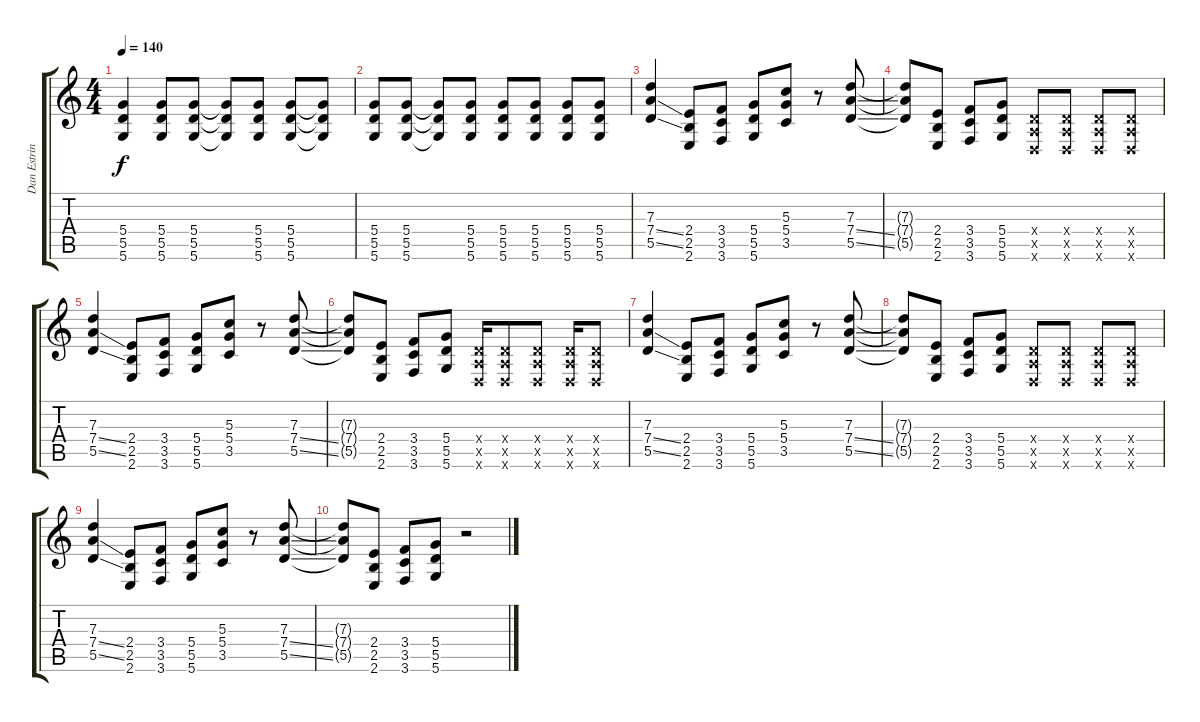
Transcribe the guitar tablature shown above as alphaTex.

\track ("Dan Estrin" "Dan Estrin") {instrument distortionguitar}
\staff {score tabs}
\tuning (E4 B3 G3 D3 A2 D2) {hide}
\ts (4 4)
\tempo 140
\clef g2
\ks c
(5.4 5.5 5.6).4{dy f} (5.4 5.5 5.6).8 (5.4 5.5 5.6).8 (5.4{t} 5.5{t} 5.6{t}).8 (5.4 5.5 5.6).8 (5.4 5.5 5.6).8 (5.4{t} 5.5{t} 5.6{t}).8 |
(5.4 5.5 5.6).8 (5.4 5.5 5.6).8 (5.4{t} 5.5{t} 5.6{t}).8 (5.4 5.5 5.6).8 (5.4 5.5 5.6).8 (5.4 5.5 5.6).8 (5.4 5.5 5.6).8 (5.4 5.5 5.6).8 |
(7.3 7.4{ss} 5.5{ss}).4 (2.4 2.5 2.6).8 (3.4 3.5 3.6).8 (5.4 5.5 5.6).8 (5.3 5.4 3.5).8 r.8 (7.3 7.4{ss} 5.5{ss}).8 |
(7.3{t} 7.4{t} 5.5{t}).8 (2.4 2.5 2.6).8 (3.4 3.5 3.6).8 (5.4 5.5 5.6).8 (0.4{x} 0.5{x} 0.6{x}).8 (0.4{x} 0.5{x} 0.6{x}).8 (0.4{x} 0.5{x} 0.6{x}).8 (0.4{x} 0.5{x} 0.6{x}).8 |
(7.3 7.4{ss} 5.5{ss}).4 (2.4 2.5 2.6).8 (3.4 3.5 3.6).8 (5.4 5.5 5.6).8 (5.3 5.4 3.5).8 r.8 (7.3 7.4{ss} 5.5{ss}).8 |
(7.3{t} 7.4{t} 5.5{t}).8 (2.4 2.5 2.6).8 (3.4 3.5 3.6).8 (5.4 5.5 5.6).8 (0.4{x} 0.5{x} 0.6{x}).16 (0.4{x} 0.5{x} 0.6{x}).8 (0.4{x} 0.5{x} 0.6{x}).8 (0.4{x} 0.5{x} 0.6{x}).16 (0.4{x} 0.5{x} 0.6{x}).8 |
(7.3 7.4{ss} 5.5{ss}).4 (2.4 2.5 2.6).8 (3.4 3.5 3.6).8 (5.4 5.5 5.6).8 (5.3 5.4 3.5).8 r.8 (7.3 7.4{ss} 5.5{ss}).8 |
(7.3{t} 7.4{t} 5.5{t}).8 (2.4 2.5 2.6).8 (3.4 3.5 3.6).8 (5.4 5.5 5.6).8 (0.4{x} 0.5{x} 0.6{x}).8 (0.4{x} 0.5{x} 0.6{x}).8 (0.4{x} 0.5{x} 0.6{x}).8 (0.4{x} 0.5{x} 0.6{x}).8 |
(7.3 7.4{ss} 5.5{ss}).4 (2.4 2.5 2.6).8 (3.4 3.5 3.6).8 (5.4 5.5 5.6).8 (5.3 5.4 3.5).8 r.8 (7.3 7.4{ss} 5.5{ss}).8 |
(7.3{t} 7.4{t} 5.5{t}).8 (2.4 2.5 2.6).8 (3.4 3.5 3.6).8 (5.4 5.5 5.6).8 r.2
